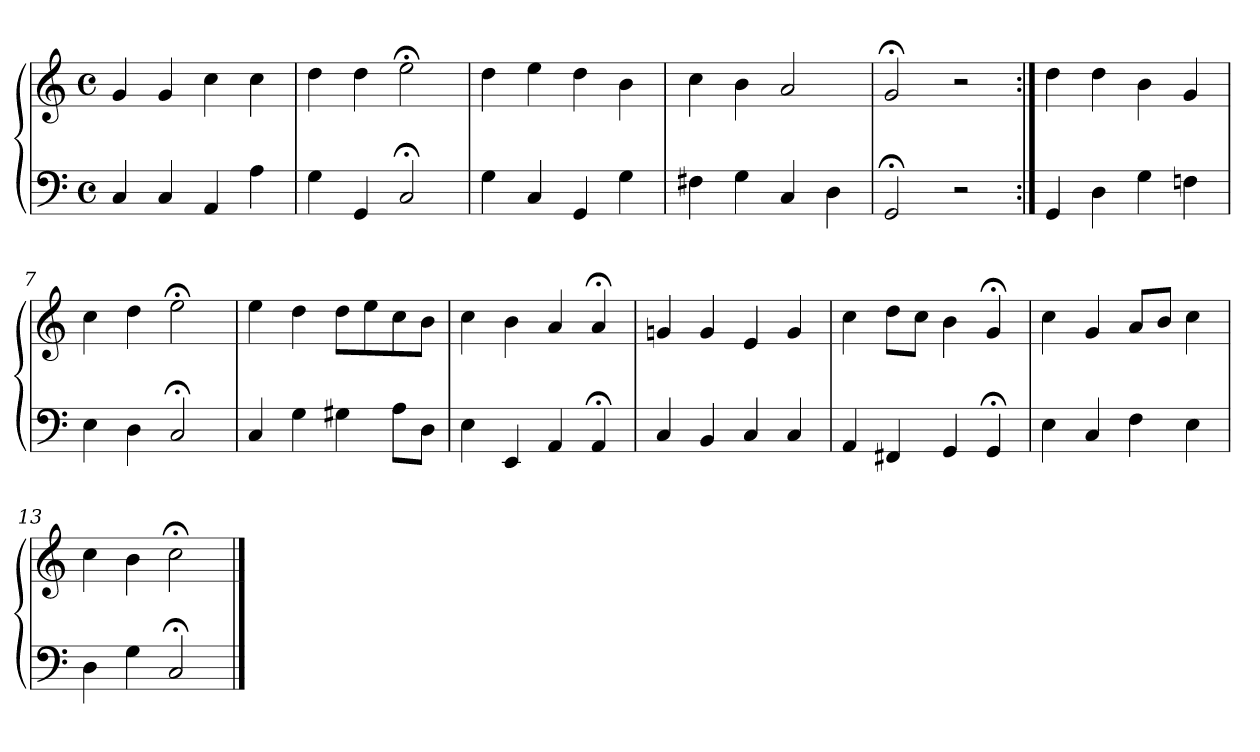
**kern	**kern
*part1	*part1
*staff2	*staff1
*clefF4	*clefG2
*M4/4	*M4/4
*met(c)	*met(c)
=1	=1
4C	4g
4C	4g
4AA	4cc
4A	4cc
=2	=2
4G	4dd
4GG	4dd
2C;<	2ee;<
=3	=3
4G	4dd
4C	4ee
4GG	4dd
4G	4b
=4	=4
4F#X	4cc
4G	4b
4C	2a
4D	.
=5	=5
2GG;<	2g;<
2r	2r
=6:|!	=6:|!
4GG	4dd
4D	4dd
4G	4b
4Fn	4g
=7	=7
4E	4cc
4D	4dd
2C;<	2ee;<
!!LO:LB:g=z
=8	=8
4C	4ee
4G	4dd
4G#X	8ddL
.	8ee
8AL	8cc
8DJ	8bJ
=9	=9
4E	4cc
4EE	4b
4AA	4a
4AA;<	4a;<
=10	=10
4C	4gn
4BB	4g
4C	4e
4C	4g
=11	=11
4AA	4cc
4FF#X	8ddL
.	8ccJ
4GG	4b
4GG;<	4g;<
=12	=12
4E	4cc
4C	4g
4F	8aL
.	8bJ
4E	4cc
=13	=13
4D	4cc
4G	4b
2C;<	2cc;<
==	==
*-	*-
